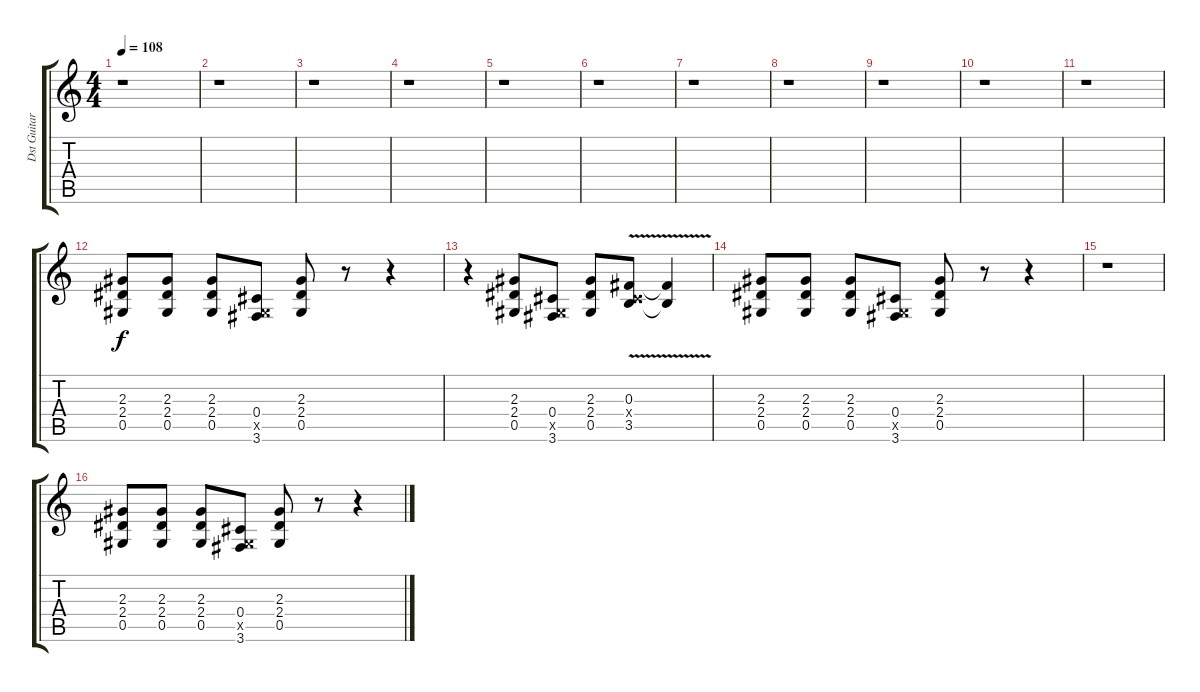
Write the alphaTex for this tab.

\track ("Dst Guitar - Solo (Eb Tuning)" "Dst Guitar") {instrument distortionguitar}
\staff {score tabs}
\tuning (Eb4 Bb3 Gb3 Db3 Ab2 Eb2) {hide}
\ts (4 4)
\tempo 108
\clef g2
\ks c
r.1{dy f} |
r.1 |
r.1 |
r.1 |
r.1 |
r.1 |
r.1 |
r.1 |
r.1 |
r.1 |
r.1 |
(2.3 2.4 0.5).8 (2.3 2.4 0.5).8 (2.3 2.4 0.5).8 (0.4 0.5{x} 3.6).8 (2.3 2.4 0.5).8 r.8 r.4 |
r.4 (2.3 2.4 0.5).8 (0.4 0.5{x} 3.6).8 (2.3 2.4 0.5).8 (0.3 0.4{x} 3.5{v}).8 (0.3{t} 3.5{t}).4 |
(2.3 2.4 0.5).8 (2.3 2.4 0.5).8 (2.3 2.4 0.5).8 (0.4 0.5{x} 3.6).8 (2.3 2.4 0.5).8 r.8 r.4 |
r.1 |
(2.3 2.4 0.5).8 (2.3 2.4 0.5).8 (2.3 2.4 0.5).8 (0.4 0.5{x} 3.6).8 (2.3 2.4 0.5).8 r.8 r.4
